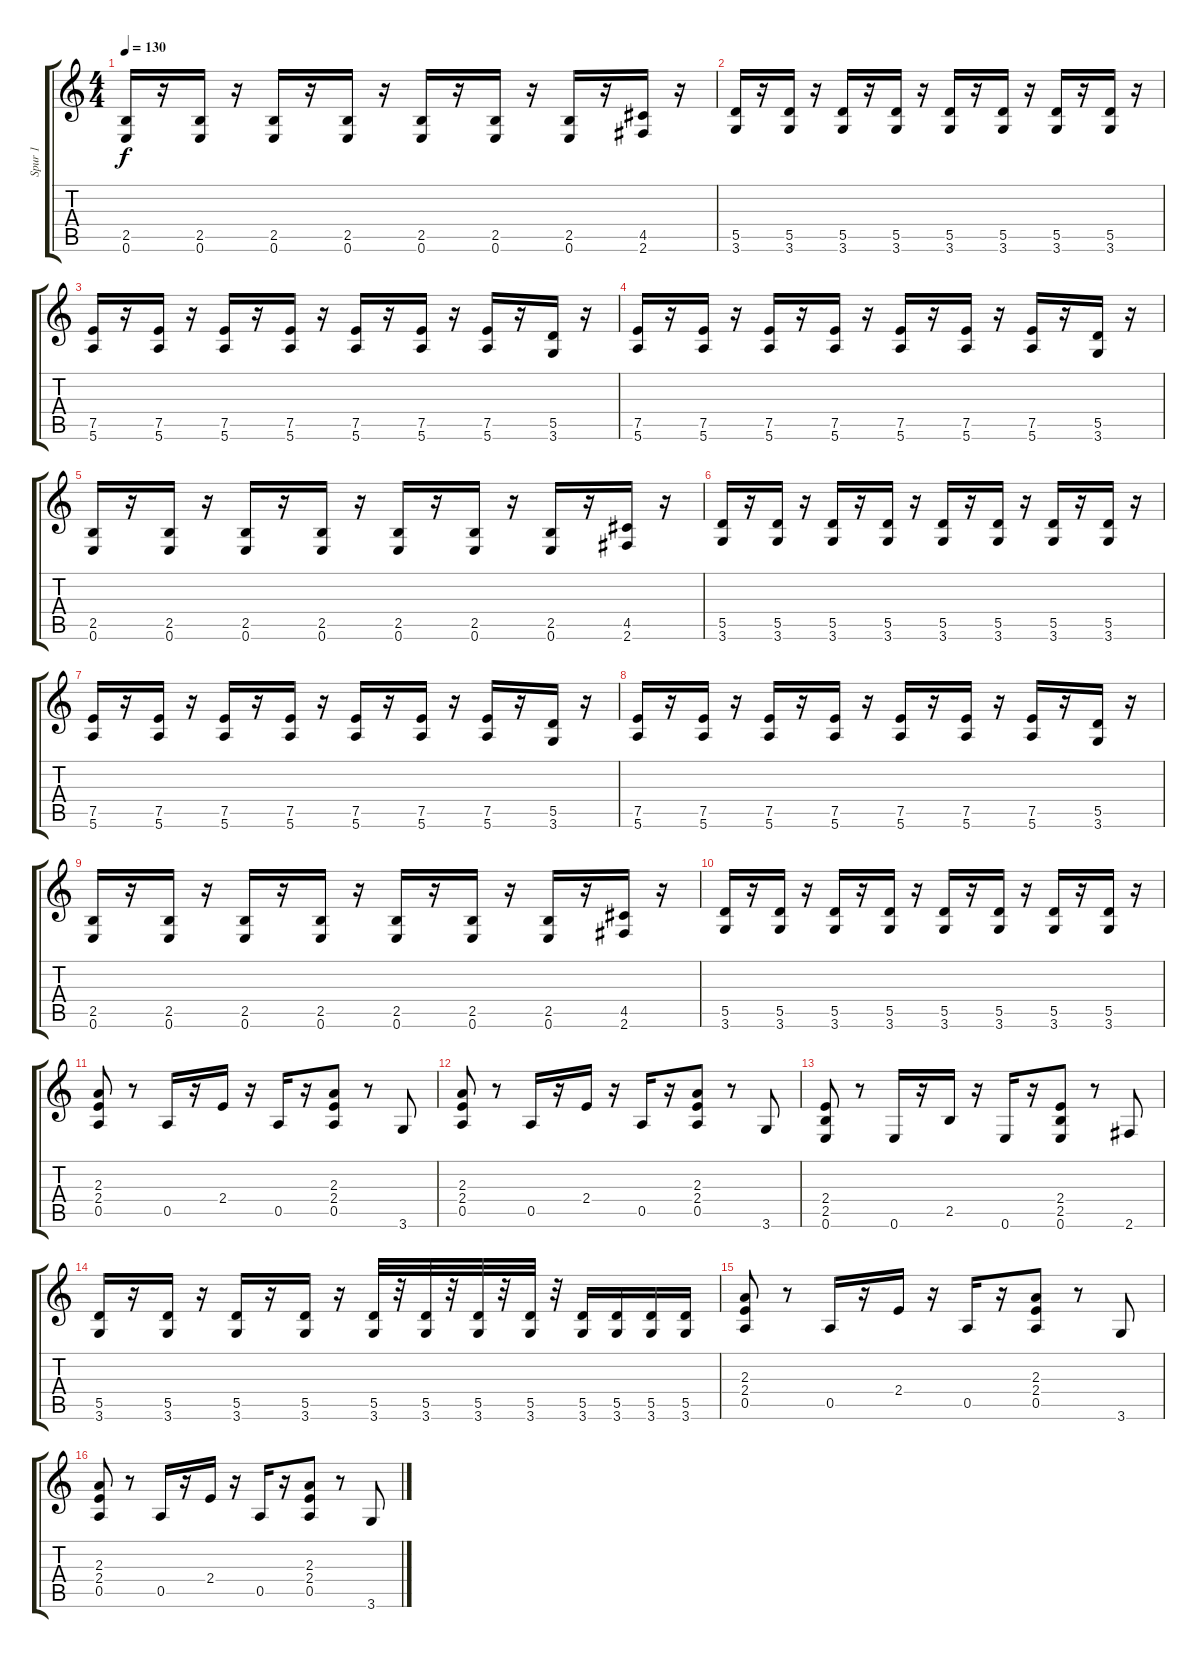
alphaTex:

\track ("Spur 1" "Spur 1") {instrument overdrivenguitar}
\staff {score tabs}
\tuning (E4 B3 G3 D3 A2 E2) {hide}
\ts (4 4)
\tempo 130
\clef g2
\ks c
(2.5 0.6).16{dy f} r.16 (2.5 0.6).16 r.16 (2.5 0.6).16 r.16 (2.5 0.6).16 r.16 (2.5 0.6).16 r.16 (2.5 0.6).16 r.16 (2.5 0.6).16 r.16 (4.5 2.6).16 r.16 |
(5.5 3.6).16 r.16 (5.5 3.6).16 r.16 (5.5 3.6).16 r.16 (5.5 3.6).16 r.16 (5.5 3.6).16 r.16 (5.5 3.6).16 r.16 (5.5 3.6).16 r.16 (5.5 3.6).16 r.16 |
(7.5 5.6).16 r.16 (7.5 5.6).16 r.16 (7.5 5.6).16 r.16 (7.5 5.6).16 r.16 (7.5 5.6).16 r.16 (7.5 5.6).16 r.16 (7.5 5.6).16 r.16 (5.5 3.6).16 r.16 |
(7.5 5.6).16 r.16 (7.5 5.6).16 r.16 (7.5 5.6).16 r.16 (7.5 5.6).16 r.16 (7.5 5.6).16 r.16 (7.5 5.6).16 r.16 (7.5 5.6).16 r.16 (5.5 3.6).16 r.16 |
(2.5 0.6).16 r.16 (2.5 0.6).16 r.16 (2.5 0.6).16 r.16 (2.5 0.6).16 r.16 (2.5 0.6).16 r.16 (2.5 0.6).16 r.16 (2.5 0.6).16 r.16 (4.5 2.6).16 r.16 |
(5.5 3.6).16 r.16 (5.5 3.6).16 r.16 (5.5 3.6).16 r.16 (5.5 3.6).16 r.16 (5.5 3.6).16 r.16 (5.5 3.6).16 r.16 (5.5 3.6).16 r.16 (5.5 3.6).16 r.16 |
(7.5 5.6).16 r.16 (7.5 5.6).16 r.16 (7.5 5.6).16 r.16 (7.5 5.6).16 r.16 (7.5 5.6).16 r.16 (7.5 5.6).16 r.16 (7.5 5.6).16 r.16 (5.5 3.6).16 r.16 |
(7.5 5.6).16 r.16 (7.5 5.6).16 r.16 (7.5 5.6).16 r.16 (7.5 5.6).16 r.16 (7.5 5.6).16 r.16 (7.5 5.6).16 r.16 (7.5 5.6).16 r.16 (5.5 3.6).16 r.16 |
(2.5 0.6).16 r.16 (2.5 0.6).16 r.16 (2.5 0.6).16 r.16 (2.5 0.6).16 r.16 (2.5 0.6).16 r.16 (2.5 0.6).16 r.16 (2.5 0.6).16 r.16 (4.5 2.6).16 r.16 |
(5.5 3.6).16 r.16 (5.5 3.6).16 r.16 (5.5 3.6).16 r.16 (5.5 3.6).16 r.16 (5.5 3.6).16 r.16 (5.5 3.6).16 r.16 (5.5 3.6).16 r.16 (5.5 3.6).16 r.16 |
(2.3 2.4 0.5).8 r.8 0.5.16 r.16 2.4.16 r.16 0.5.16 r.16 (2.3 2.4 0.5).8 r.8 3.6.8 |
(2.3 2.4 0.5).8 r.8 0.5.16 r.16 2.4.16 r.16 0.5.16 r.16 (2.3 2.4 0.5).8 r.8 3.6.8 |
(2.4 2.5 0.6).8 r.8 0.6.16 r.16 2.5.16 r.16 0.6.16 r.16 (2.4 2.5 0.6).8 r.8 2.6.8 |
(5.5 3.6).16 r.16 (5.5 3.6).16 r.16 (5.5 3.6).16 r.16 (5.5 3.6).16 r.16 (5.5 3.6).32 r.32 (5.5 3.6).32 r.32 (5.5 3.6).32 r.32 (5.5 3.6).32 r.32 (5.5 3.6).16 (5.5 3.6).16 (5.5 3.6).16 (5.5 3.6).16 |
(2.3 2.4 0.5).8 r.8 0.5.16 r.16 2.4.16 r.16 0.5.16 r.16 (2.3 2.4 0.5).8 r.8 3.6.8 |
(2.3 2.4 0.5).8 r.8 0.5.16 r.16 2.4.16 r.16 0.5.16 r.16 (2.3 2.4 0.5).8 r.8 3.6.8
